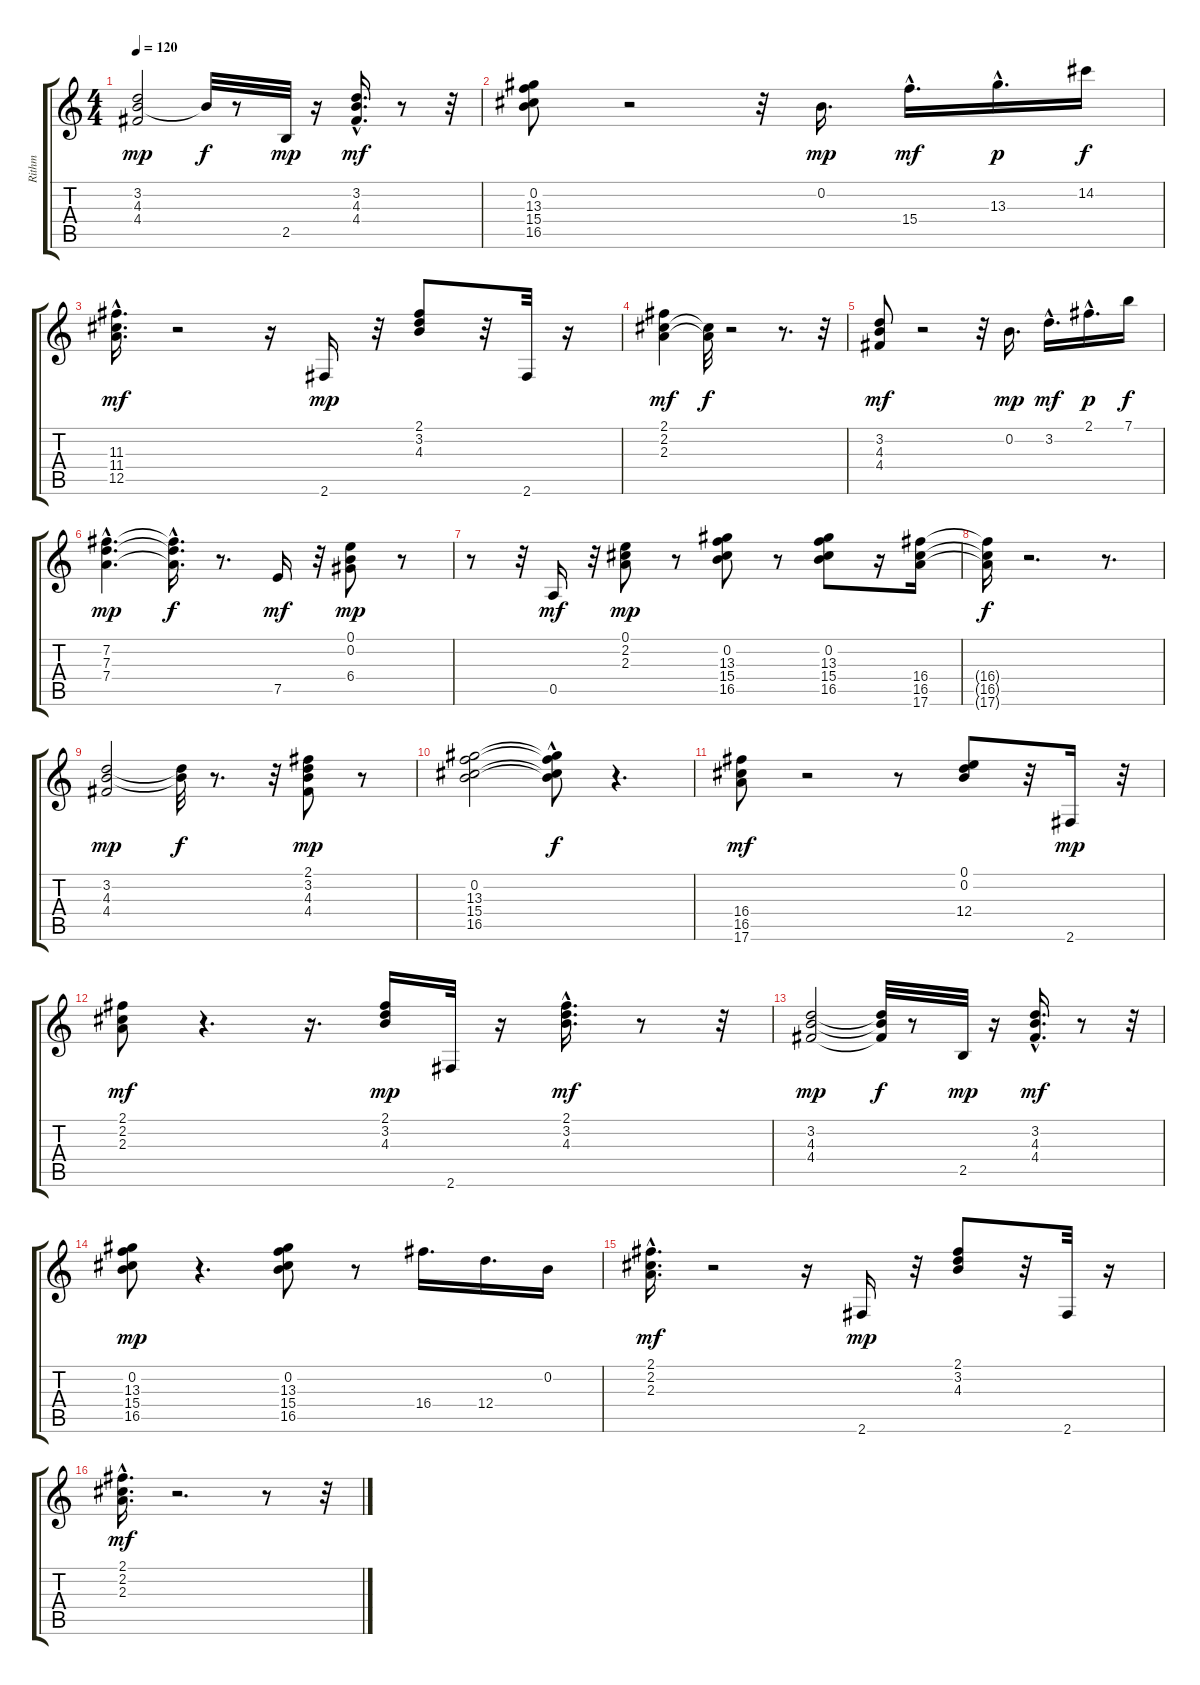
\track ("Rithm" "Rithm") {instrument electricguitarclean}
\staff {score tabs}
\tuning (E4 B3 G3 D3 A2 E2) {hide}
\ts (4 4)
\tempo 120
\clef g2
\ks c
(3.2 4.3 4.4).2{dy mp} 4.3{t}.32{dy f} r.8 2.5.32{dy mp} r.16 (3.2{hac} 4.3{hac} 4.4{hac}).16{d dy mf} r.8 r.32 |
(0.2 13.3 15.4 16.5).8 r.2 r.32 0.2.16{d dy mp} 15.4{hac}.16{d dy mf} 13.3{hac}.16{d dy p} 14.2.16{dy f} |
(11.3{hac} 11.4{hac} 12.5{hac}).16{d dy mf} r.2 r.16 2.6.16{dy mp} r.32 (2.1 3.2 4.3).8 r.32 2.6.32 r.16 |
(2.1 2.2 2.3).4{dy mf} (2.2{t} 2.3{t}).32{dy f} r.2 r.8{d} r.32 |
(3.2 4.3 4.4).8{dy mf} r.2 r.32 0.2.16{d dy mp} 3.2{hac}.16{d dy mf} 2.1{hac}.16{d dy p} 7.1.16{dy f} |
(7.2{hac} 7.3{hac} 7.4{hac}).4{d dy mp} (7.2{hac t} 7.3{hac t} 7.4{hac t}).16{d dy f} r.8{d} 7.5.16{dy mf} r.32 (0.1 0.2 6.4).8{dy mp} r.8 |
r.8 r.32 0.5.16{dy mf} r.32 (0.1 2.2 2.3).8{dy mp} r.8 (0.2 13.3 15.4 16.5).8 r.8 (0.2 13.3 15.4 16.5).8 r.16 (16.4 16.5 17.6).16 |
(16.4{t} 16.5{t} 17.6{t}).16{dy f} r.2{d} r.8{d} |
(3.2 4.3 4.4).2{dy mp} (3.2{t} 4.3{t}).32{dy f} r.8{d} r.32 (2.1 3.2 4.3 4.4).8{dy mp} r.8 |
(0.2 13.3 15.4 16.5).2 (0.2{hac t} 13.3{t} 15.4{hac t} 16.5{t}).8{dy f} r.4{d} |
(16.4 16.5 17.6).8{dy mf} r.2 r.8 (0.1 0.2 12.4).8 r.32 2.6.16{dy mp} r.32 |
(2.1 2.2 2.3).8{dy mf} r.4{d} r.16{d} (2.1 3.2 4.3).16{dy mp} 2.6.32 r.16 (2.1{hac} 3.2{hac} 4.3{hac}).16{d dy mf} r.8 r.32 |
(3.2 4.3 4.4).2{dy mp} (3.2{t} 4.3{t} 4.4{t}).32{dy f} r.8 2.5.32{dy mp} r.16 (3.2{hac} 4.3{hac} 4.4{hac}).16{d dy mf} r.8 r.32 |
(0.2 13.3 15.4 16.5).8{dy mp} r.4{d} (0.2 13.3 15.4 16.5).8 r.8 16.4.16{d} 12.4.16{d} 0.2.16 |
(2.1{hac} 2.2{hac} 2.3{hac}).16{d dy mf} r.2 r.16 2.6.16{dy mp} r.32 (2.1 3.2 4.3).8 r.32 2.6.32 r.16 |
(2.1{hac} 2.2{hac} 2.3{hac}).16{d dy mf} r.2{d} r.8 r.32
